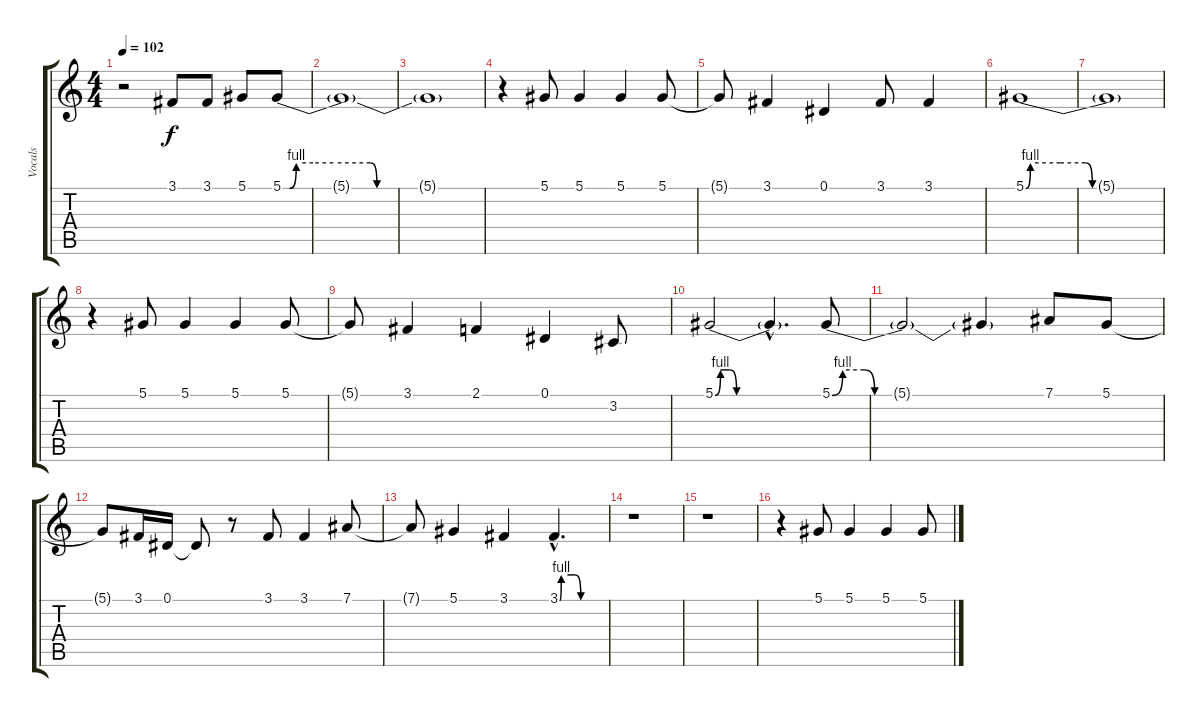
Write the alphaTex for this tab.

\track ("Vocals" "Vocals") {instrument englishhorn}
\staff {score tabs}
\tuning (Eb4 Bb3 Gb3 Db3 Ab2 Eb2) {hide}
\ts (4 4)
\tempo 102
\clef g2
\ks c
r.2{dy f instrument englishhorn} 3.1.8 3.1.8 5.1.8 5.1{be (custom 0 0 2 0 4 4 9 4 15 4 26 4 28 0 33 0 39 0 56 0 60 0)}.8 |
5.1{t}.1 |
5.1{t}.1 |
r.4 5.1.8 5.1.4 5.1.4 5.1.8 |
5.1{t}.8 3.1.4 0.1.4 3.1.8 3.1.4 |
5.1{be (custom 0 0 2 4 15 4 26 4 29 0 45 0 60 0)}.1 |
5.1{t}.1 |
r.4 5.1.8 5.1.4 5.1.4 5.1.8 |
5.1{t}.8 3.1.4 2.1.4 0.1.4 3.2.8 |
5.1{be (custom 0 0 3 4 5 4 8 4 12 0 15 0 20 0 38 0 45 0 60 0)}.2 5.1{hac t}.4{d} 5.1{be (custom 0 0 3 4 9 4 12 0 16 0 45 0 60 0)}.8 |
5.1{t}.2 5.1{t}.4 7.1.8 5.1.8 |
5.1{t}.8 3.1.16 0.1.16 0.1{t}.8 r.8 3.1.8 3.1.4 7.1.8 |
7.1{t}.8 5.1.4 3.1.4 3.1{be (custom 0 0 2 4 15 4 20 4 28 0 45 0 60 0) hac}.4{d} |
r.1 |
r.1 |
r.4 5.1.8 5.1.4 5.1.4 5.1.8
